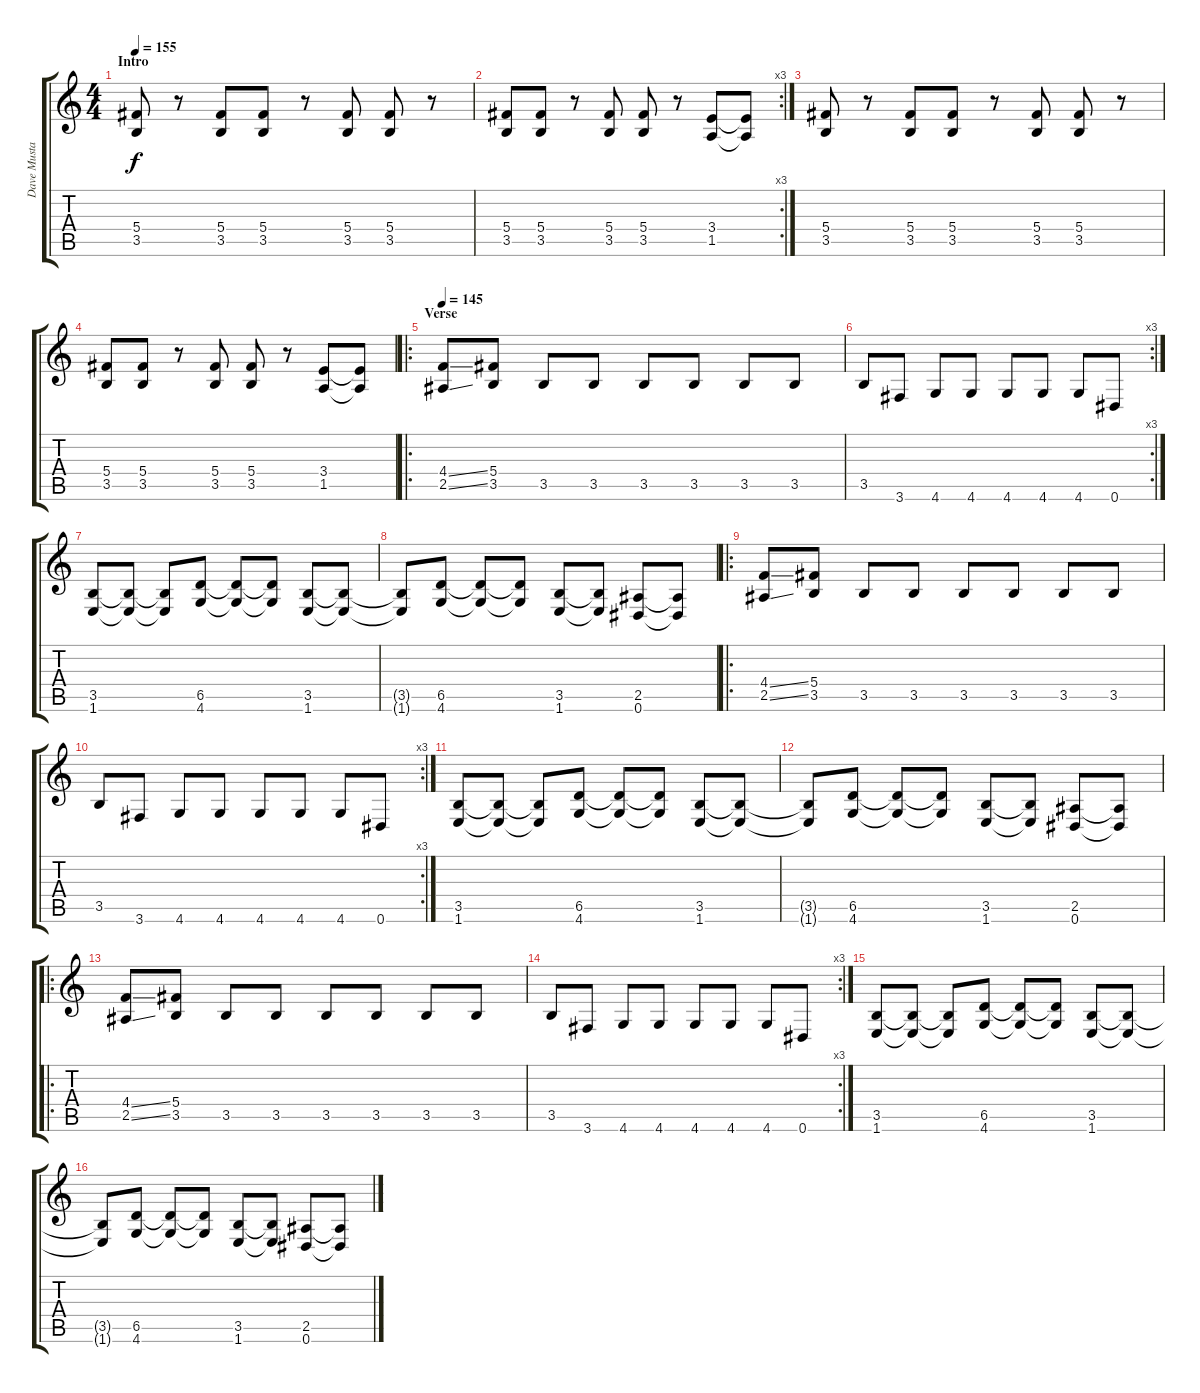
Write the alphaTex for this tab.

\track ("Dave Mustaine" "Dave Musta") {instrument distortionguitar}
\staff {score tabs}
\tuning (Eb4 Bb3 Gb3 Db3 Ab2 Eb2) {hide}
\ts (4 4)
\section ("" "Intro")
\tempo 155
\clef g2
\ks c
(5.4 3.5).8{dy f instrument distortionguitar} r.8 (5.4 3.5).8 (5.4 3.5).8 r.8 (5.4 3.5).8 (5.4 3.5).8 r.8 |
\rc 3
(5.4 3.5).8 (5.4 3.5).8 r.8 (5.4 3.5).8 (5.4 3.5).8 r.8 (3.4 1.5).8 (3.4{t} 1.5{t}).8 |
(5.4 3.5).8 r.8 (5.4 3.5).8 (5.4 3.5).8 r.8 (5.4 3.5).8 (5.4 3.5).8 r.8 |
(5.4 3.5).8 (5.4 3.5).8 r.8 (5.4 3.5).8 (5.4 3.5).8 r.8 (3.4 1.5).8 (3.4{t} 1.5{t}).8 |
\ro
\section ("" "Verse")
\tempo 145
(4.4{ss} 2.5{ss}).8 (5.4 3.5).8 3.5.8 3.5.8 3.5.8 3.5.8 3.5.8 3.5.8 |
\rc 3
3.5.8 3.6.8 4.6.8 4.6.8 4.6.8 4.6.8 4.6.8 0.6.8 |
(3.5 1.6).8 (3.5{t} 1.6{t}).8 (3.5{t} 1.6{t}).8 (6.5 4.6).8 (6.5{t} 4.6{t}).8 (6.5{t} 4.6{t}).8 (3.5 1.6).8 (3.5{t} 1.6{t}).8 |
(3.5{t} 1.6{t}).8 (6.5 4.6).8 (6.5{t} 4.6{t}).8 (6.5{t} 4.6{t}).8 (3.5 1.6).8 (3.5{t} 1.6{t}).8 (2.5 0.6).8 (2.5{t} 0.6{t}).8 |
\ro
(4.4{ss} 2.5{ss}).8 (5.4 3.5).8 3.5.8 3.5.8 3.5.8 3.5.8 3.5.8 3.5.8 |
\rc 3
3.5.8 3.6.8 4.6.8 4.6.8 4.6.8 4.6.8 4.6.8 0.6.8 |
(3.5 1.6).8 (3.5{t} 1.6{t}).8 (3.5{t} 1.6{t}).8 (6.5 4.6).8 (6.5{t} 4.6{t}).8 (6.5{t} 4.6{t}).8 (3.5 1.6).8 (3.5{t} 1.6{t}).8 |
(3.5{t} 1.6{t}).8 (6.5 4.6).8 (6.5{t} 4.6{t}).8 (6.5{t} 4.6{t}).8 (3.5 1.6).8 (3.5{t} 1.6{t}).8 (2.5 0.6).8 (2.5{t} 0.6{t}).8 |
\ro
(4.4{ss} 2.5{ss}).8 (5.4 3.5).8 3.5.8 3.5.8 3.5.8 3.5.8 3.5.8 3.5.8 |
\rc 3
3.5.8 3.6.8 4.6.8 4.6.8 4.6.8 4.6.8 4.6.8 0.6.8 |
(3.5 1.6).8 (3.5{t} 1.6{t}).8 (3.5{t} 1.6{t}).8 (6.5 4.6).8 (6.5{t} 4.6{t}).8 (6.5{t} 4.6{t}).8 (3.5 1.6).8 (3.5{t} 1.6{t}).8 |
(3.5{t} 1.6{t}).8 (6.5 4.6).8 (6.5{t} 4.6{t}).8 (6.5{t} 4.6{t}).8 (3.5 1.6).8 (3.5{t} 1.6{t}).8 (2.5 0.6).8 (2.5{t} 0.6{t}).8
